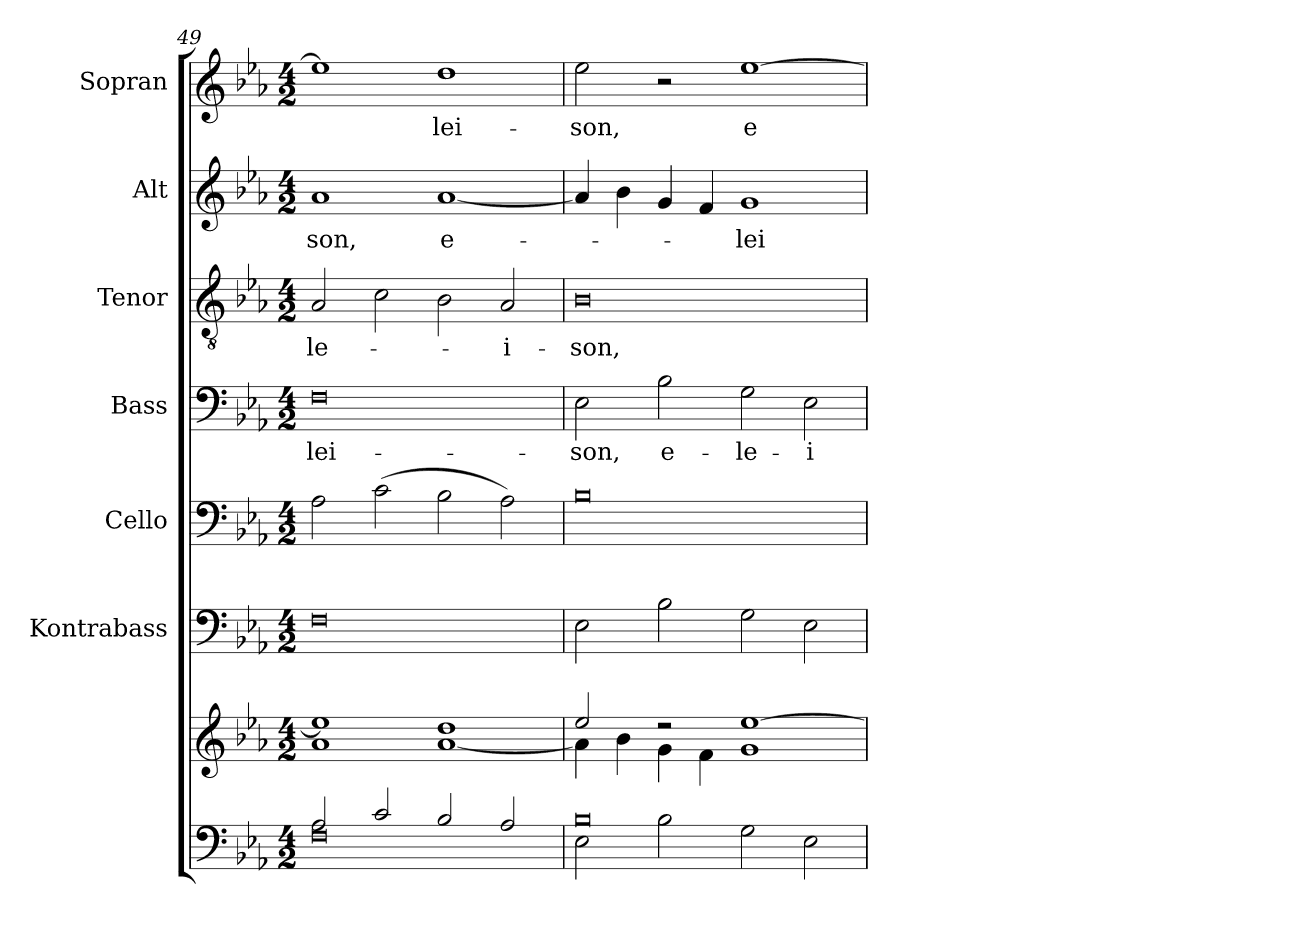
**kern	**kern	**kern	**kern	**kern	**text	**kern	**text	**kern	**text	**kern	**text
*part7	*part7	*part6	*part5	*part4	*part4	*part3	*part3	*part2	*part2	*part1	*part1
*staff8	*staff7	*staff6	*staff5	*staff4	*staff4	*staff3	*staff3	*staff2	*staff2	*staff1	*staff1
*	*	*I"Kontrabass	*I"Cello	*I"Bass	*	*I"Tenor	*	*I"Alt	*	*I"Sopran	*
*	*	*I'Kb.	*	*I'B.	*	*I'T.	*	*I'A.	*	*I'S.	*
!!LO:PB:g=z
*clefF4	*clefG2	*clefF4	*clefF4	*clefF4	*	*clefGv2	*	*clefG2	*	*clefG2	*
*	*	*ITrd7c12	*	*	*	*	*	*	*	*	*
*k[b-e-a-]	*k[b-e-a-]	*k[b-e-a-]	*k[b-e-a-]	*k[b-e-a-]	*	*k[b-e-a-]	*	*k[b-e-a-]	*	*k[b-e-a-]	*
*E-:	*E-:	*E-:	*E-:	*E-:	*	*E-:	*	*E-:	*	*E-:	*
*M4/2	*M4/2	*M4/2	*M4/2	*M4/2	*	*M4/2	*	*M4/2	*	*M4/2	*
=49	=49	=49	=49	=49	=49	=49	=49	=49	=49	=49	=49
*^	*^	*	*	*	*	*	*	*	*	*	*
!	!	!	!	!	!	!	!LO:LY:b	!	!LO:LY:b	!	!LO:LY:b	!	!
2A-/	0F	1ee-]	1a-	0FF	2A-\	0F	-lei-	2A-/	-le-	1a-	-son,	1ee-]	.
2c/	.	.	.	.	(>2c\	.	.	2c\	.	.	.	.	.
!	!	!	!	!	!	!	!	!	!	!	!LO:LY:b	!	!LO:LY:b
2B-/	.	1dd	[<1a-	.	2B-\	.	.	2B-\	.	[1a-	e-	1dd	-lei-
!	!	!	!	!	!	!	!	!	!LO:LY:b	!	!	!	!
2A-/	.	.	.	.	2A-\)	.	.	2A-/	-i-	.	.	.	.
=50	=50	=50	=50	=50	=50	=50	=50	=50	=50	=50	=50	=50	=50
!	!	!	!	!	!	!	!LO:LY:b	!	!LO:LY:b	!	!	!	!LO:LY:b
0B-	2E-\	2ee-/	4a-\]	2EE-\	0B-	2E-\	-son,	0B-	-son,	4a-/]	.	2ee-\	-son,
.	.	.	4b-\	.	.	.	.	.	.	4b-\	.	.	.
!	!	!	!	!	!	!	!LO:LY:b	!	!	!	!	!	!
.	2B-\	2rdd	4g\	2BB-\	.	2B-\	e-	.	.	4g/	.	2r	.
.	.	.	4f\	.	.	.	.	.	.	4f/	.	.	.
!	!	!	!	!	!	!	!LO:LY:b	!	!	!	!LO:LY:b	!	!LO:LY:b
.	2G\	[>1ee-	1g	2GG\	.	2G\	-le-	.	.	1g	-lei-	[1ee-	e-
!	!	!	!	!	!	!	!LO:LY:b	!	!	!	!	!	!
.	2E-\	.	.	2EE-\	.	2E-\	-i-	.	.	.	.	.	.
*v	*v	*	*	*	*	*	*	*	*	*	*	*	*
*	*v	*v	*	*	*	*	*	*	*	*	*	*
=	=	=	=	=	=	=	=	=	=	=	=
*-	*-	*-	*-	*-	*-	*-	*-	*-	*-	*-	*-
